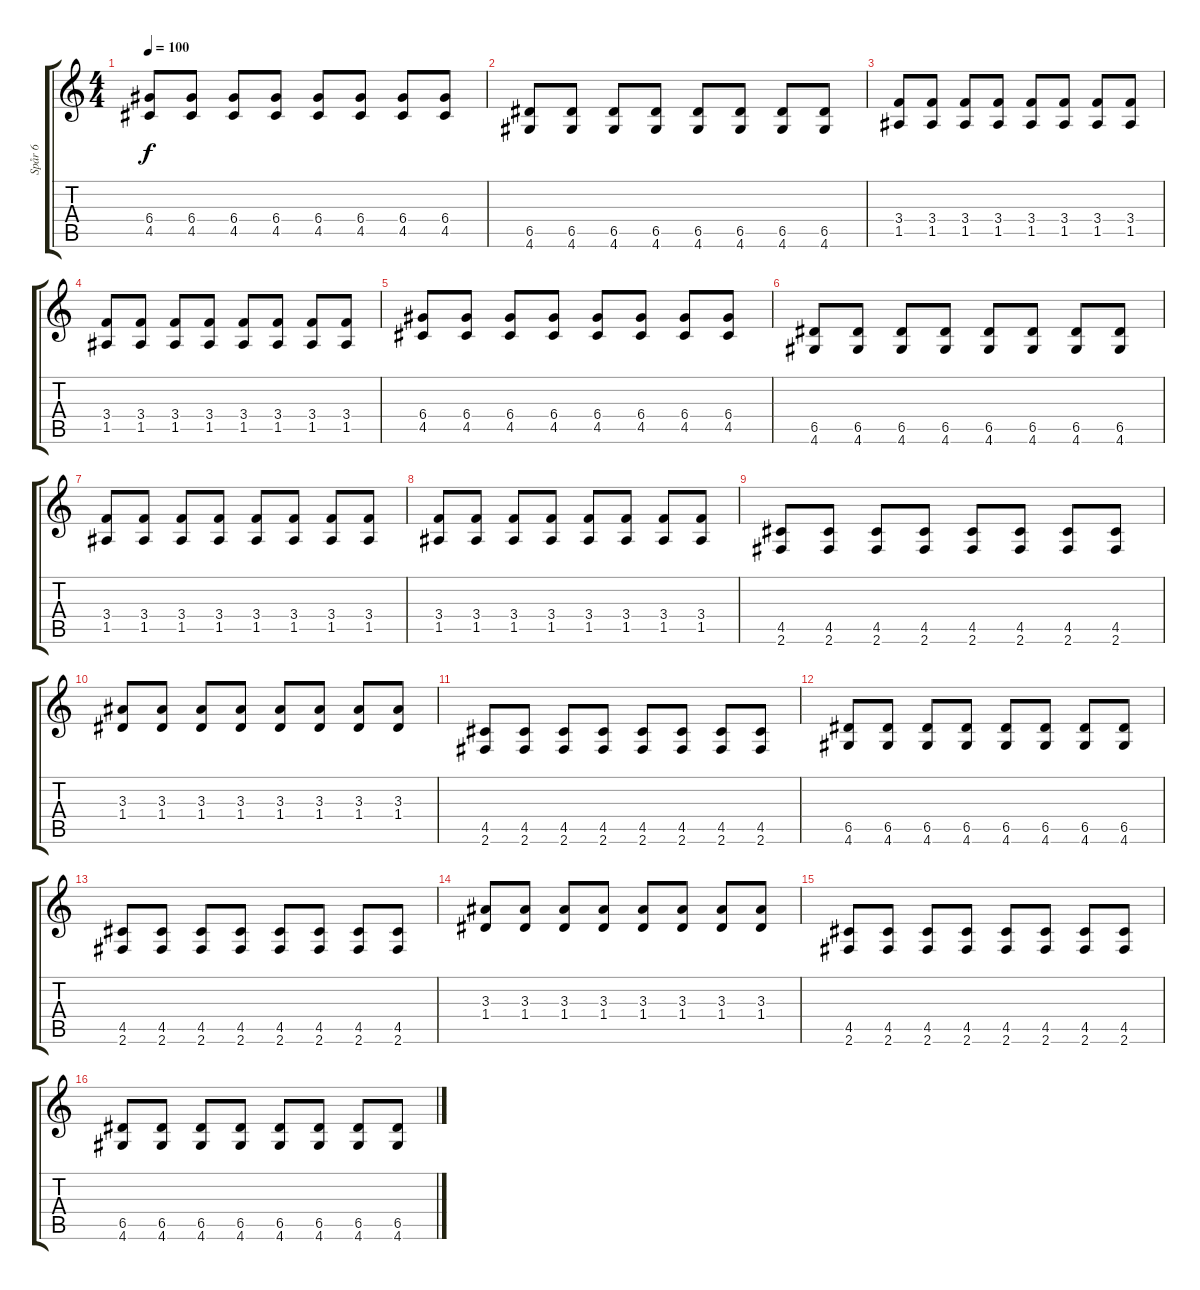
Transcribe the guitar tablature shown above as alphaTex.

\track ("Spår 6" "Spår 6") {instrument acousticguitarsteel}
\staff {score tabs}
\tuning (E4 B3 G3 D3 A2 E2) {hide}
\ts (4 4)
\tempo 100
\clef g2
\ks c
(6.4 4.5).8{dy f} (6.4 4.5).8 (6.4 4.5).8 (6.4 4.5).8 (6.4 4.5).8 (6.4 4.5).8 (6.4 4.5).8 (6.4 4.5).8 |
(6.5 4.6).8 (6.5 4.6).8 (6.5 4.6).8 (6.5 4.6).8 (6.5 4.6).8 (6.5 4.6).8 (6.5 4.6).8 (6.5 4.6).8 |
(3.4 1.5).8 (3.4 1.5).8 (3.4 1.5).8 (3.4 1.5).8 (3.4 1.5).8 (3.4 1.5).8 (3.4 1.5).8 (3.4 1.5).8 |
(3.4 1.5).8 (3.4 1.5).8 (3.4 1.5).8 (3.4 1.5).8 (3.4 1.5).8 (3.4 1.5).8 (3.4 1.5).8 (3.4 1.5).8 |
(6.4 4.5).8 (6.4 4.5).8 (6.4 4.5).8 (6.4 4.5).8 (6.4 4.5).8 (6.4 4.5).8 (6.4 4.5).8 (6.4 4.5).8 |
(6.5 4.6).8 (6.5 4.6).8 (6.5 4.6).8 (6.5 4.6).8 (6.5 4.6).8 (6.5 4.6).8 (6.5 4.6).8 (6.5 4.6).8 |
(3.4 1.5).8 (3.4 1.5).8 (3.4 1.5).8 (3.4 1.5).8 (3.4 1.5).8 (3.4 1.5).8 (3.4 1.5).8 (3.4 1.5).8 |
(3.4 1.5).8 (3.4 1.5).8 (3.4 1.5).8 (3.4 1.5).8 (3.4 1.5).8 (3.4 1.5).8 (3.4 1.5).8 (3.4 1.5).8 |
(4.5 2.6).8 (4.5 2.6).8 (4.5 2.6).8 (4.5 2.6).8 (4.5 2.6).8 (4.5 2.6).8 (4.5 2.6).8 (4.5 2.6).8 |
(3.3 1.4).8 (3.3 1.4).8 (3.3 1.4).8 (3.3 1.4).8 (3.3 1.4).8 (3.3 1.4).8 (3.3 1.4).8 (3.3 1.4).8 |
(4.5 2.6).8 (4.5 2.6).8 (4.5 2.6).8 (4.5 2.6).8 (4.5 2.6).8 (4.5 2.6).8 (4.5 2.6).8 (4.5 2.6).8 |
(6.5 4.6).8 (6.5 4.6).8 (6.5 4.6).8 (6.5 4.6).8 (6.5 4.6).8 (6.5 4.6).8 (6.5 4.6).8 (6.5 4.6).8 |
(4.5 2.6).8 (4.5 2.6).8 (4.5 2.6).8 (4.5 2.6).8 (4.5 2.6).8 (4.5 2.6).8 (4.5 2.6).8 (4.5 2.6).8 |
(3.3 1.4).8 (3.3 1.4).8 (3.3 1.4).8 (3.3 1.4).8 (3.3 1.4).8 (3.3 1.4).8 (3.3 1.4).8 (3.3 1.4).8 |
(4.5 2.6).8 (4.5 2.6).8 (4.5 2.6).8 (4.5 2.6).8 (4.5 2.6).8 (4.5 2.6).8 (4.5 2.6).8 (4.5 2.6).8 |
(6.5 4.6).8 (6.5 4.6).8 (6.5 4.6).8 (6.5 4.6).8 (6.5 4.6).8 (6.5 4.6).8 (6.5 4.6).8 (6.5 4.6).8
